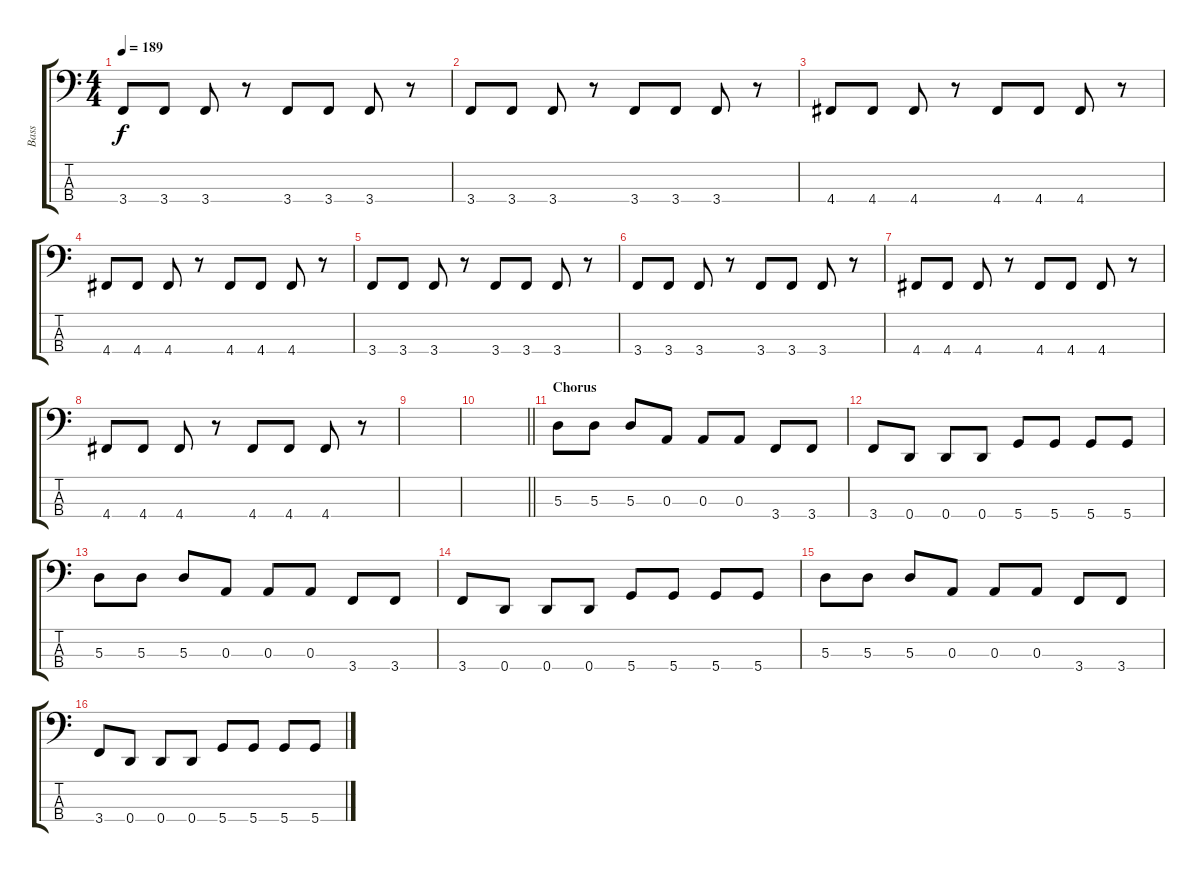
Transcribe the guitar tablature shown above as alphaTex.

\track ("Bass" "Bass") {instrument electricbassfinger}
\staff {score tabs}
\tuning (G2 D2 A1 D1) {hide}
\ts (4 4)
\tempo 189
\clef f4
\ks c
3.4.8{dy f} 3.4.8 3.4.8 r.8 3.4.8 3.4.8 3.4.8 r.8 |
3.4.8 3.4.8 3.4.8 r.8 3.4.8 3.4.8 3.4.8 r.8 |
4.4.8 4.4.8 4.4.8 r.8 4.4.8 4.4.8 4.4.8 r.8 |
4.4.8 4.4.8 4.4.8 r.8 4.4.8 4.4.8 4.4.8 r.8 |
3.4.8 3.4.8 3.4.8 r.8 3.4.8 3.4.8 3.4.8 r.8 |
3.4.8 3.4.8 3.4.8 r.8 3.4.8 3.4.8 3.4.8 r.8 |
4.4.8 4.4.8 4.4.8 r.8 4.4.8 4.4.8 4.4.8 r.8 |
4.4.8 4.4.8 4.4.8 r.8 4.4.8 4.4.8 4.4.8 r.8 |
|
\barLineRight lightlight
|
\section ("" "Chorus")
5.3.8 5.3.8 5.3.8 0.3.8 0.3.8 0.3.8 3.4.8 3.4.8 |
3.4.8 0.4.8 0.4.8 0.4.8 5.4.8 5.4.8 5.4.8 5.4.8 |
5.3.8 5.3.8 5.3.8 0.3.8 0.3.8 0.3.8 3.4.8 3.4.8 |
3.4.8 0.4.8 0.4.8 0.4.8 5.4.8 5.4.8 5.4.8 5.4.8 |
5.3.8 5.3.8 5.3.8 0.3.8 0.3.8 0.3.8 3.4.8 3.4.8 |
3.4.8 0.4.8 0.4.8 0.4.8 5.4.8 5.4.8 5.4.8 5.4.8
